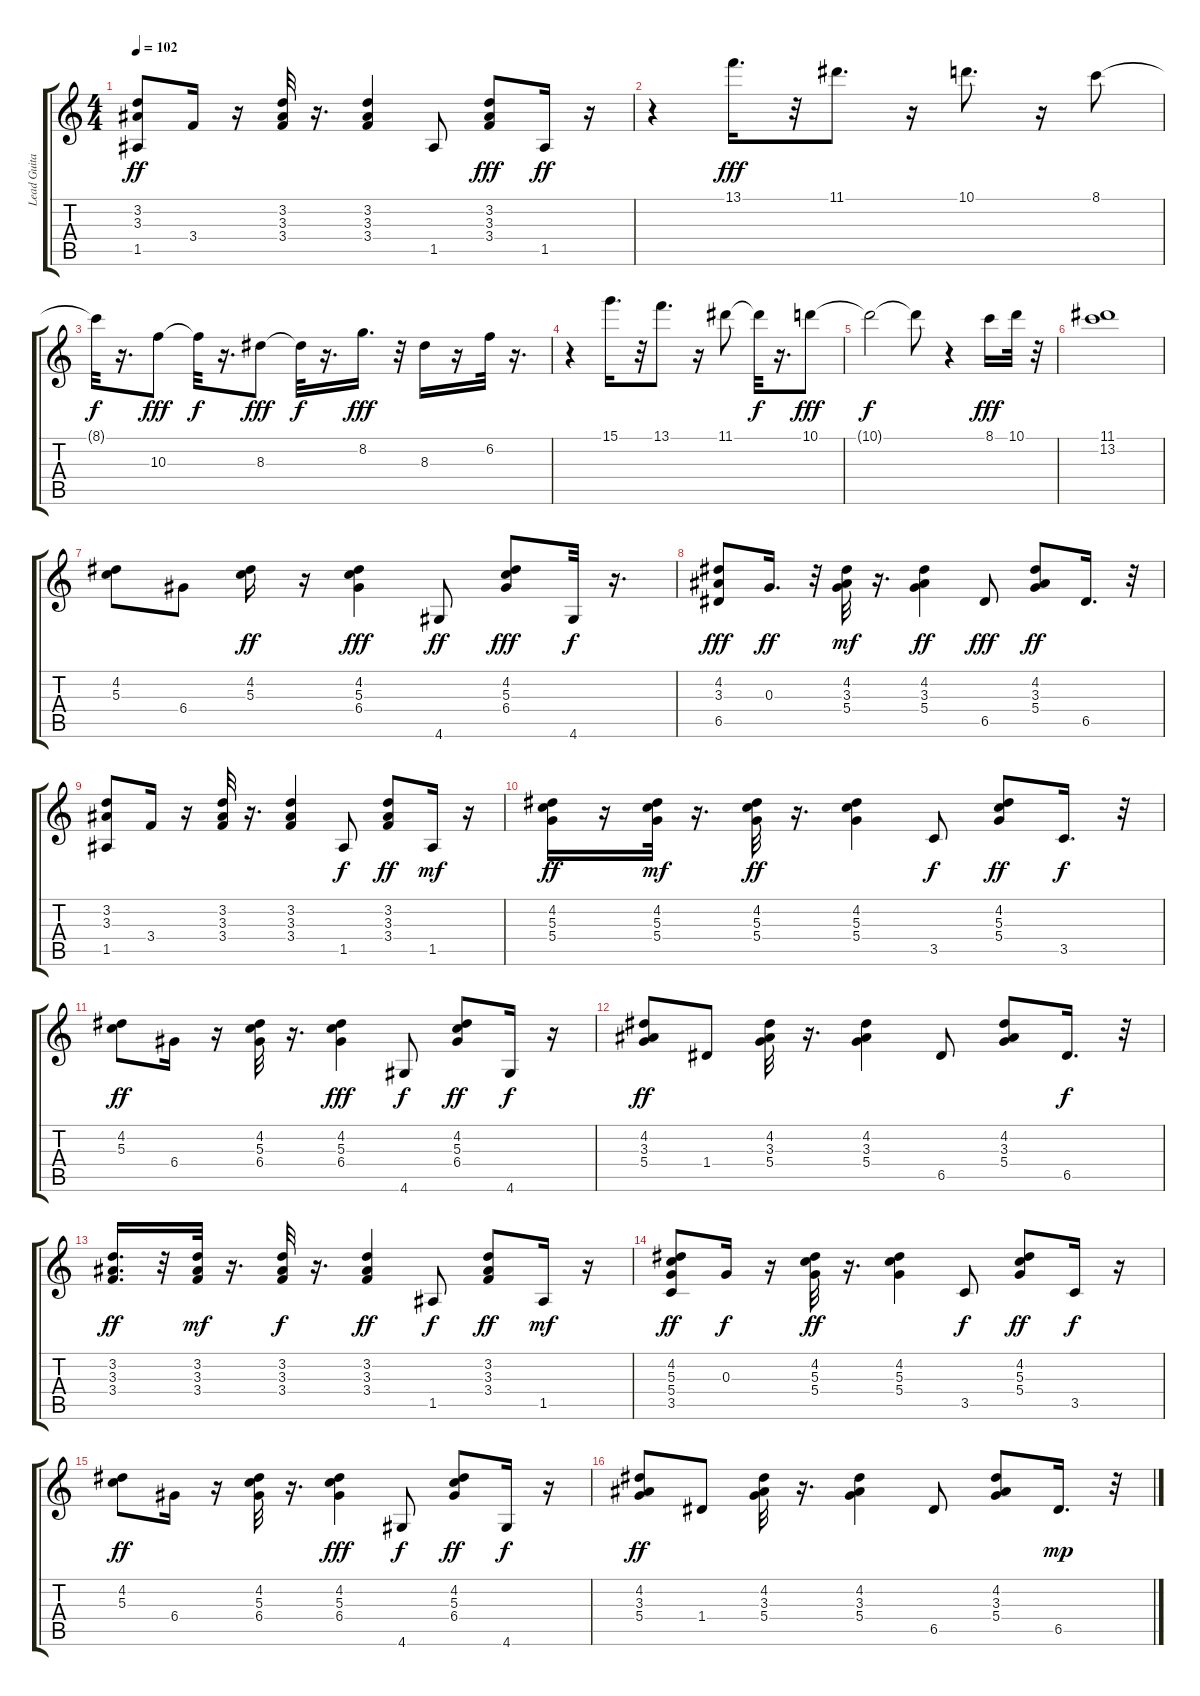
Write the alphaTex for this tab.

\track ("Lead Guitar" "Lead Guita") {instrument acousticguitarsteel}
\staff {score tabs}
\tuning (E4 B3 G3 D3 A2 E2) {hide}
\ts (4 4)
\tempo 102
\clef g2
\ks c
(3.2 3.3 1.5).8{dy ff} 3.4.16 r.16 (3.2 3.3 3.4).32 r.16{d} (3.2 3.3 3.4).4 1.5.8 (3.2 3.3 3.4).8{dy fff} 1.5.16{dy ff} r.16 |
r.4 13.1.16{d dy fff} r.32 11.1.8{d} r.16 10.1.8{d} r.16 8.1.8 |
8.1{t}.32{dy f} r.16{d} 10.3.8{dy fff} 10.3{t}.32{dy f} r.16{d} 8.3.8{dy fff} 8.3{t}.32{dy f} r.16{d} 8.2.16{d dy fff} r.32 8.3.16 r.16 6.2.32 r.16{d} |
r.4 15.1.16{d} r.32 13.1.8{d} r.16 11.1.8 11.1{t}.32{dy f} r.16{d} 10.1.8{dy fff} |
10.1{t}.2{dy f} 10.1{t}.8 r.4 8.1.16{dy fff} 10.1.32 r.32 |
(11.1 13.2).1 |
(4.2 5.3).8 6.4.8 (4.2 5.3).16{dy ff} r.16 (4.2 5.3 6.4).4{dy fff} 4.6.8{dy ff} (4.2 5.3 6.4).8{dy fff} 4.6.32{dy f} r.16{d} |
(4.2 3.3 6.5).8{dy fff} 0.3.16{d dy ff} r.32 (4.2 3.3 5.4).32{dy mf} r.16{d} (4.2 3.3 5.4).4{dy ff} 6.5.8{dy fff} (4.2 3.3 5.4).8{dy ff} 6.5.16{d} r.32 |
(3.2 3.3 1.5).8 3.4.16 r.16 (3.2 3.3 3.4).32 r.16{d} (3.2 3.3 3.4).4 1.5.8{dy f} (3.2 3.3 3.4).8{dy ff} 1.5.16{dy mf} r.16 |
(4.2 5.3 5.4).16{dy ff} r.16 (4.2 5.3 5.4).32{dy mf} r.16{d} (4.2 5.3 5.4).32{dy ff} r.16{d} (4.2 5.3 5.4).4 3.5.8{dy f} (4.2 5.3 5.4).8{dy ff} 3.5.16{d dy f} r.32 |
(4.2 5.3).8{dy ff} 6.4.16 r.16 (4.2 5.3 6.4).32 r.16{d} (4.2 5.3 6.4).4{dy fff} 4.6.8{dy f} (4.2 5.3 6.4).8{dy ff} 4.6.16{dy f} r.16 |
(4.2 3.3 5.4).8{dy ff} 1.4.8 (4.2 3.3 5.4).32 r.16{d} (4.2 3.3 5.4).4 6.5.8 (4.2 3.3 5.4).8 6.5.16{d dy f} r.32 |
(3.2 3.3 3.4).16{d dy ff} r.32 (3.2 3.3 3.4).32{dy mf} r.16{d} (3.2 3.3 3.4).32{dy f} r.16{d} (3.2 3.3 3.4).4{dy ff} 1.5.8{dy f} (3.2 3.3 3.4).8{dy ff} 1.5.16{dy mf} r.16 |
(4.2 5.3 5.4 3.5).8{dy ff} 0.3.16{dy f} r.16 (4.2 5.3 5.4).32{dy ff} r.16{d} (4.2 5.3 5.4).4 3.5.8{dy f} (4.2 5.3 5.4).8{dy ff} 3.5.16{dy f} r.16 |
(4.2 5.3).8{dy ff} 6.4.16 r.16 (4.2 5.3 6.4).32 r.16{d} (4.2 5.3 6.4).4{dy fff} 4.6.8{dy f} (4.2 5.3 6.4).8{dy ff} 4.6.16{dy f} r.16 |
(4.2 3.3 5.4).8{dy ff} 1.4.8 (4.2 3.3 5.4).32 r.16{d} (4.2 3.3 5.4).4 6.5.8 (4.2 3.3 5.4).8 6.5.16{d dy mp} r.32
